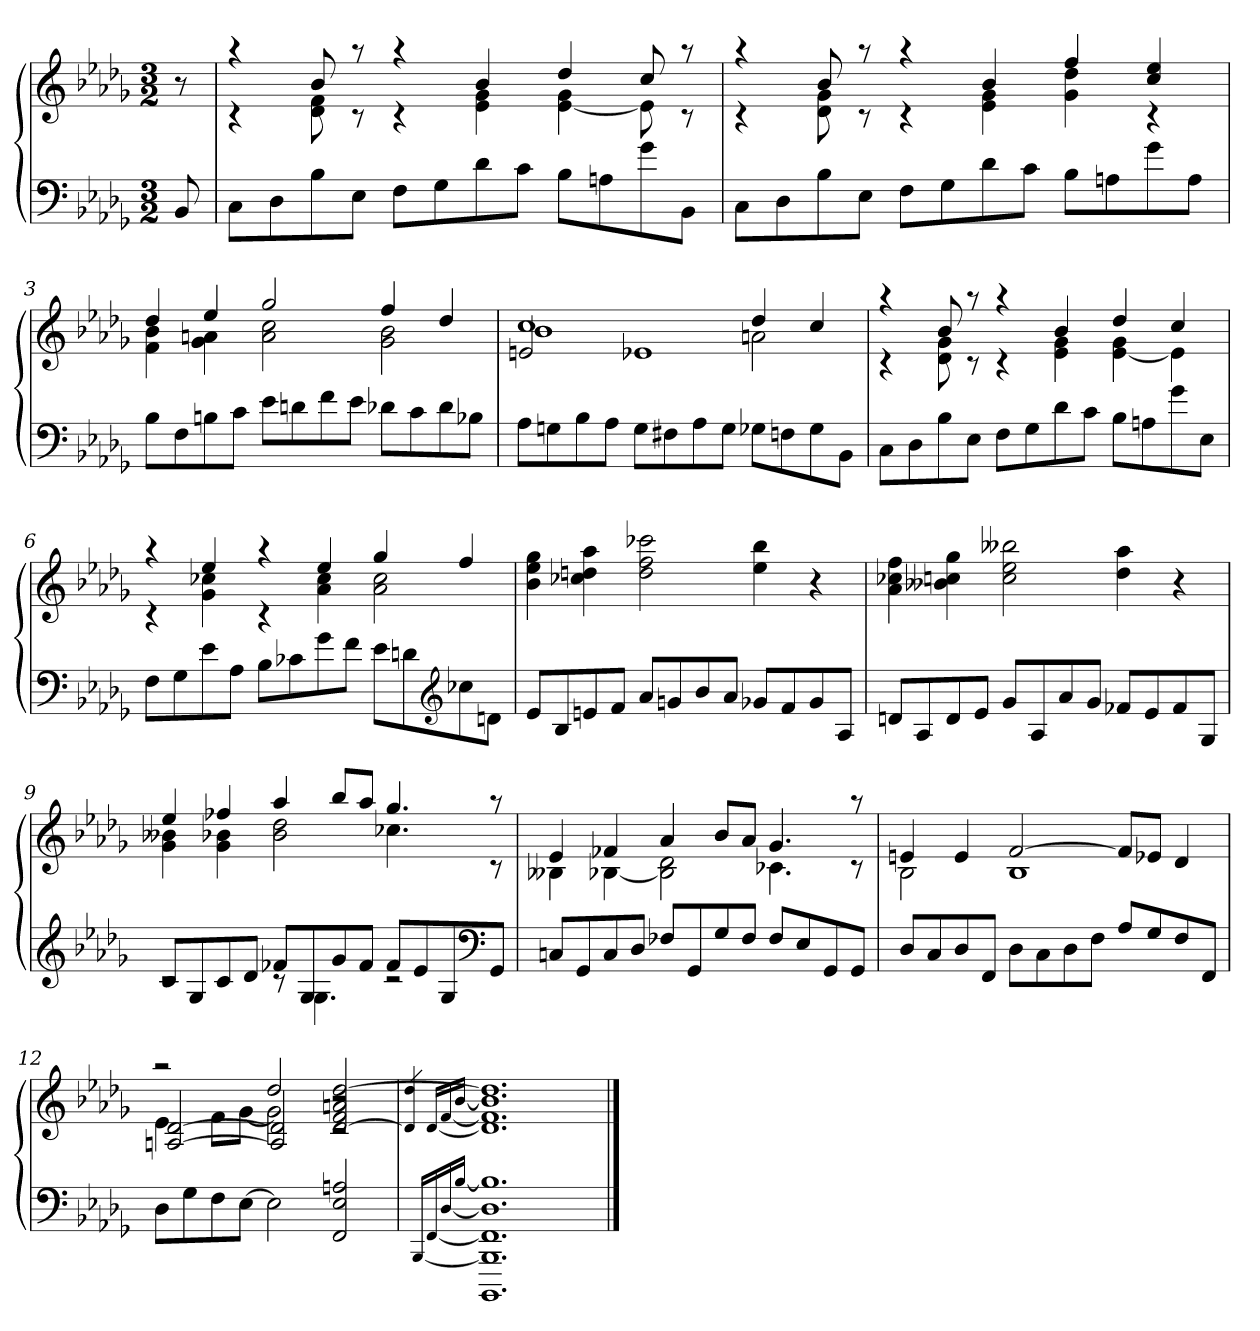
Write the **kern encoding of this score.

**kern	**kern
*part1	*part1
*staff2	*staff1
*clefF4	*clefG2
*k[b-e-a-d-g-]	*k[b-e-a-d-g-]
*b-:	*b-:
*M3/2	*M3/2
=	=
8BB-	8r
=1	=1
*	*^
8CL	4raa	4rc
8D-	.	.
8B-	8b-	8d- 8f
8E-J	8raa	8rc
8FL	4raa	4rc
8G-	.	.
8d-	4b-	4e- 4g-
8cJ	.	.
8B-L	4dd-	[4e- 4g-
8An	.	.
8g-	8cc	8e-]
8BB-J	8raa	8rc
=2	=2	=2
8CL	4raa	4rc
8D-	.	.
8B-	8b-	8d- 8g-
8E-J	8raa	8rc
8FL	4raa	4rc
8G-	.	.
8d-	4b-	4e- 4g-
8cJ	.	.
8B-L	4ff	4g- 4dd-
8An	.	.
8g-	4cc 4ee-	4rc
8AJ	.	.
=3	=3	=3
8B-L	4dd-	4f 4b-
8F	.	.
8Bn	4ee-	4g- 4an
8cJ	.	.
8e-L	2gg-	2a 2cc
8dn	.	.
8f	.	.
8e-J	.	.
8d-XL	4ff	2g- 2b-
8c	.	.
8d-	4dd-	.
8B-XJ	.	.
=4	=4	=4
*	*	*^
8A-L	1cc	1b-	2en/
8Gn	.	.	.
8B-	.	.	.
8A-J	.	.	.
8GL	.	.	1e-X
8F#X	.	.	.
8A-	.	.	.
8GJ	.	.	.
8G-XL	4dd-	2an	.
8Fn	.	.	.
8G-	4cc	.	.
8BB-J	.	.	.
*	*	*v	*v
=5	=5	=5
8CL	4raa	4rc
8D-	.	.
8B-	8b-	8d- 8g-
8E-J	8raa	8rc
8FL	4raa	4rc
8G-	.	.
8d-	4b-	4e- 4g-
8cJ	.	.
8B-L	4dd-	[4e- 4g-
8An	.	.
8g-	4cc	4e-]
8E-J	.	.
=6	=6	=6
8FL	4raa	4rc
8G-	.	.
8e-	4ee-	4g- 4cc-X
8A-J	.	.
8B-L	4raa	4rc
8c-X	.	.
8g-	4ee-	4a- 4cc-
8fJ	.	.
8e-L	4gg-	2a- 2cc-
8dn	.	.
*clefG2	*	*
8cc-X	4ff	.
8dnJ	.	.
*	*v	*v
=7	=7
8e-L	4b- 4ee- 4gg-
8B-	.
8en	4cc-X 4ddn 4aa-
8fJ	.
8a-L	2dd 2ff 2ccc-X
8gn	.
8b-	.
8a-J	.
8g-XL	4ee- 4bb-
8f	.
8g-	4r
8A-J	.
=8	=8
8dnL	4a- 4cc-X 4ff
8A-	.
8d	4b--X 4ccn 4gg-
8e-J	.
8g-L	2cc 2ee- 2bb--X
8A-	.
8a-	.
8g-J	.
8f-XL	4dd- 4aa-
8e-	.
8f-	4r
8G-J	.
=9	=9
*^	*^
8cL	2rc	4ee-	4g- 4b--X
8G-	.	.	.
8c	.	4ff-X	4g- 4b-X
8d-J	.	.	.
8f-XL	8rc	4aa-	2b- 2dd-
8G-	4.G-	.	.
8g-	.	8bb-L	.
8f-J	.	8aa-J	.
8f-L	2rc	4.gg-	4.cc-X
8e-	.	.	.
8G-	.	.	.
*clefF4	*	*	*
8GG-J	.	8raa	8rc
*v	*v	*	*
=10	=10	=10
8CnL	4e-	4B--X
8GG-	.	.
8C	4f-X	[4B-X
8D-J	.	.
8F-XL	4a-	2B-] 2d-
8GG-	.	.
8G-	8b-L	.
8F-J	8a-J	.
8F-L	4.g-	4.c-X
8E-	.	.
8GG-	.	.
8GG-J	8raa	8rc
=11	=11	=11
8D-L	4en	2B-
8C	.	.
8D-	4e	.
8FFJ	.	.
8D-L	[2f	1B-
8C	.	.
8D-	.	.
8FJ	.	.
8A-L	8fL]	.
8G-	8e-XJ	.
8F	4d-	.
8FFJ	.	.
=12	=12	=12
*	*	*^
8D-L	2raa	4e-	[2An/ [2d-/
8G-	.	.	.
8F	.	8fL	.
[8E-J	.	[8g-J	.
2E-]	2dd-	2g-]	2A]/ 2d-]/
2FF 2E- 2An	[2d- 2f 2an [2dd-	2rc	2r
*	*v	*v	*v
=13	=13
[16qqBBB-/LL	4qd-]/ 4qdd-/
[16qqFF/	[16qqd-/LL
[16qqD-/	[16qqf/
[16qqB-/JJ	[16qqb-/JJ
1.BBBB-] 1.BBB-] 1.FF] 1.D-] 1.B-]	1.d-] 1.f] 1.b-] 1.dd-]
==	==
*-	*-
